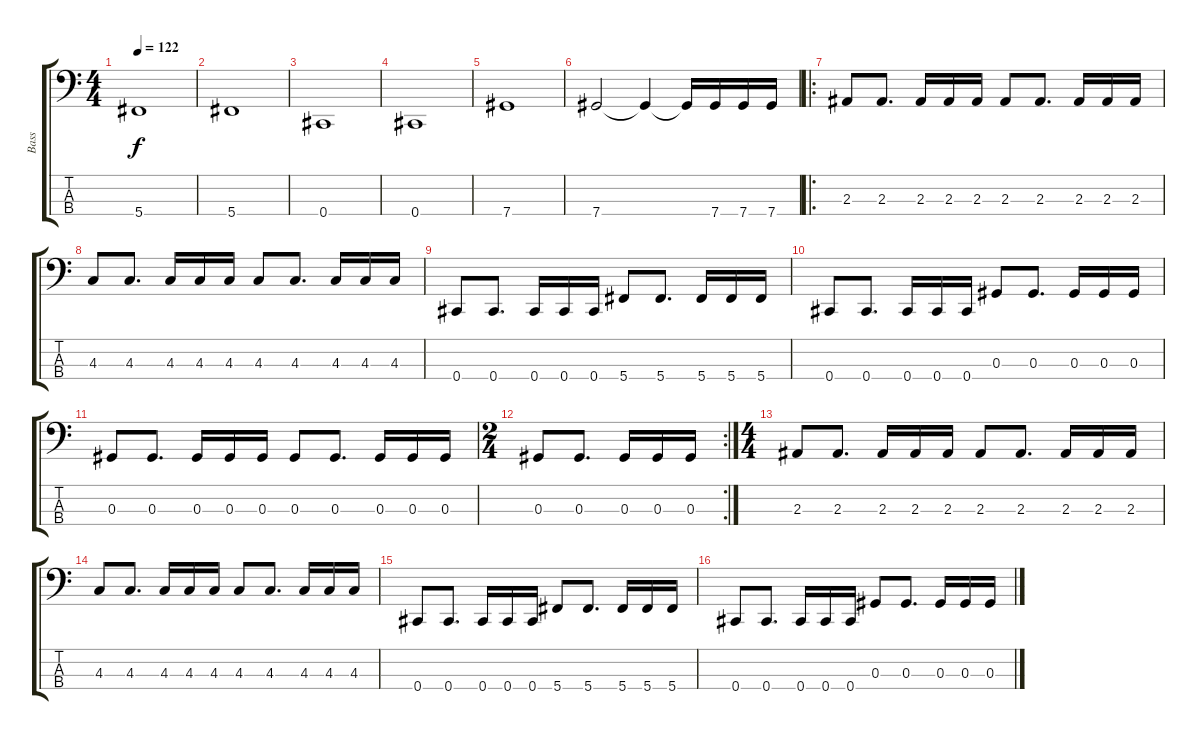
\track ("Bass" "Bass") {instrument acousticbass}
\staff {score tabs}
\tuning (Ab2 Db2 Ab1 Db1) {hide}
\ts (4 4)
\tempo 122
\clef f4
\ks c
5.4.1{dy f} |
5.4.1 |
0.4.1 |
0.4.1 |
7.4.1 |
7.4.2 7.4{t}.4 7.4{t}.16 7.4.16 7.4.16 7.4.16 |
\ro
2.3.8 2.3.8{d} 2.3.16 2.3.16 2.3.16 2.3.8 2.3.8{d} 2.3.16 2.3.16 2.3.16 |
4.3.8 4.3.8{d} 4.3.16 4.3.16 4.3.16 4.3.8 4.3.8{d} 4.3.16 4.3.16 4.3.16 |
0.4.8 0.4.8{d} 0.4.16 0.4.16 0.4.16 5.4.8 5.4.8{d} 5.4.16 5.4.16 5.4.16 |
0.4.8 0.4.8{d} 0.4.16 0.4.16 0.4.16 0.3.8 0.3.8{d} 0.3.16 0.3.16 0.3.16 |
0.3.8 0.3.8{d} 0.3.16 0.3.16 0.3.16 0.3.8 0.3.8{d} 0.3.16 0.3.16 0.3.16 |
\rc 2
\ts (2 4)
0.3.8 0.3.8{d} 0.3.16 0.3.16 0.3.16 |
\ts (4 4)
2.3.8 2.3.8{d} 2.3.16 2.3.16 2.3.16 2.3.8 2.3.8{d} 2.3.16 2.3.16 2.3.16 |
4.3.8 4.3.8{d} 4.3.16 4.3.16 4.3.16 4.3.8 4.3.8{d} 4.3.16 4.3.16 4.3.16 |
0.4.8 0.4.8{d} 0.4.16 0.4.16 0.4.16 5.4.8 5.4.8{d} 5.4.16 5.4.16 5.4.16 |
0.4.8 0.4.8{d} 0.4.16 0.4.16 0.4.16 0.3.8 0.3.8{d} 0.3.16 0.3.16 0.3.16
